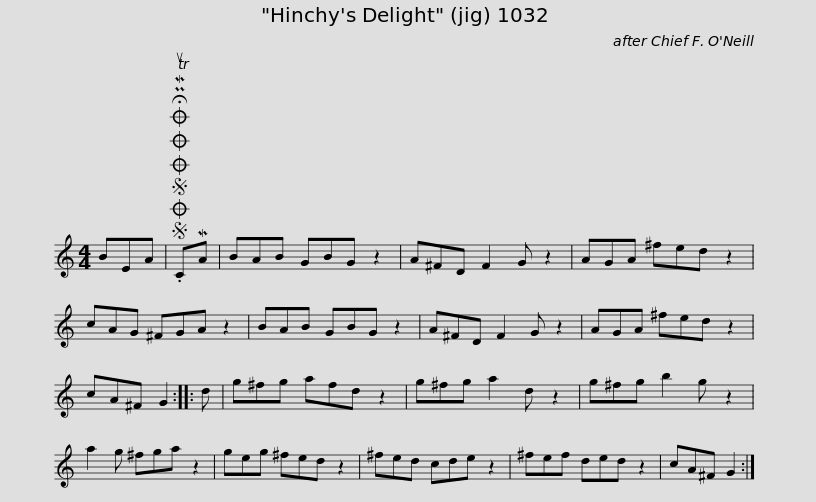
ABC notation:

X:1
L:1/8
M:4/4
I:linebreak $
K:C
V:1 treble
V:1
 BEA |SOSOOO .!fermata!PMTuCMA | BAB GBG z2 | A^FD F2 G z2 | AGA ^fed z2 | %5
 cAG ^FGA z2 | BAB GBG z2 |$ A^FD F2 G z2 | AGA ^fed z2 | cA^F G2 :: %10
 d | g^fg afd z2 | g^fg a2 d z2 | g^fg b2 g z2 |$ a2 g ^fga z2 | %15
 geg ^fed z2 | ^fed cde z2 | ^fef ded z2 | cA^F G2 :| %19
